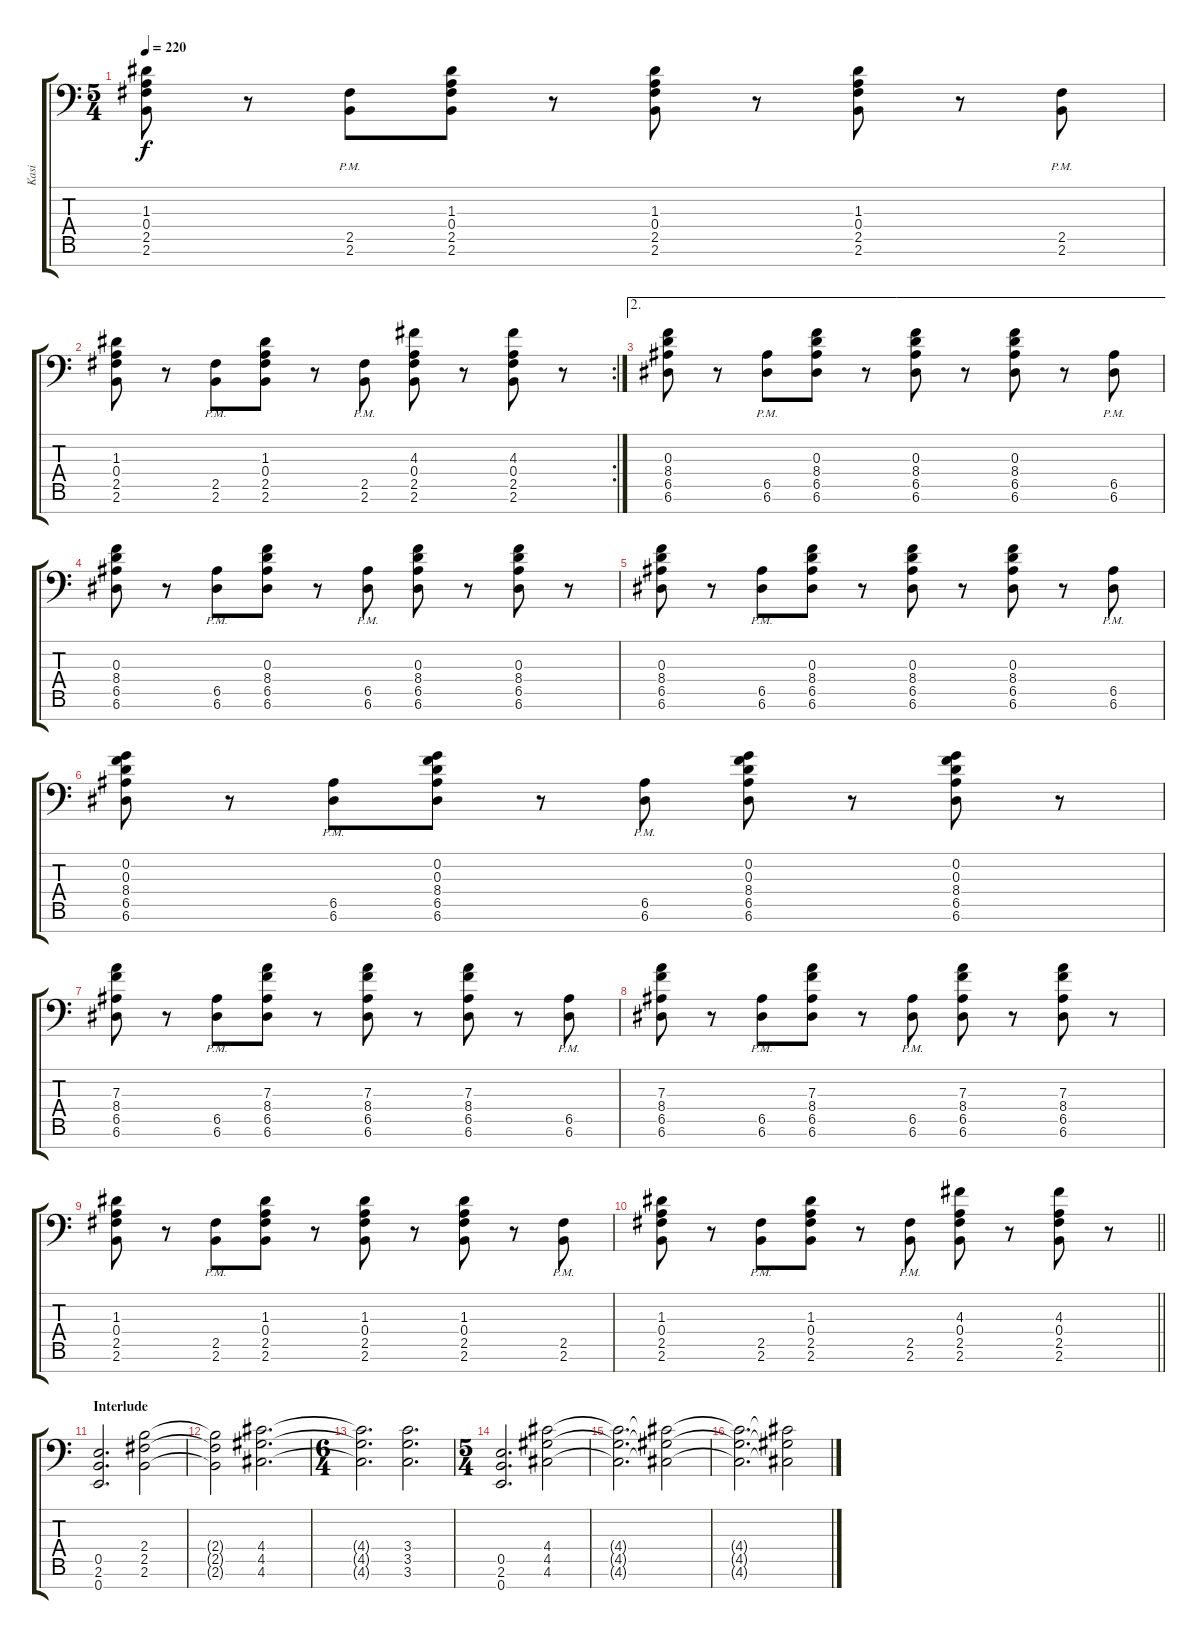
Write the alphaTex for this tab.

\track ("Kasi" "Kasi") {instrument overdrivenguitar}
\staff {score tabs}
\tuning (B3 G3 D3 A2 E2 A1 E1) {hide}
\ts (5 4)
\tempo 220
\clef f4
\ks c
(1.3 0.4 2.5 2.6).8{dy f} r.8 (2.5{pm} 2.6{pm}).8 (1.3 0.4 2.5 2.6).8 r.8 (1.3 0.4 2.5 2.6).8 r.8 (1.3 0.4 2.5 2.6).8 r.8 (2.5{pm} 2.6{pm}).8 |
\rc 2
(1.3 0.4 2.5 2.6).8 r.8 (2.5{pm} 2.6{pm}).8 (1.3 0.4 2.5 2.6).8 r.8 (2.5{pm} 2.6{pm}).8 (4.3 0.4 2.5 2.6).8 r.8 (4.3 0.4 2.5 2.6).8 r.8 |
\ae 2
(0.3 8.4 6.5 6.6).8 r.8 (6.5{pm} 6.6{pm}).8 (0.3 8.4 6.5 6.6).8 r.8 (0.3 8.4 6.5 6.6).8 r.8 (0.3 8.4 6.5 6.6).8 r.8 (6.5{pm} 6.6{pm}).8 |
(0.3 8.4 6.5 6.6).8 r.8 (6.5{pm} 6.6{pm}).8 (0.3 8.4 6.5 6.6).8 r.8 (6.5{pm} 6.6{pm}).8 (0.3 8.4 6.5 6.6).8 r.8 (0.3 8.4 6.5 6.6).8 r.8 |
(0.3 8.4 6.5 6.6).8 r.8 (6.5{pm} 6.6{pm}).8 (0.3 8.4 6.5 6.6).8 r.8 (0.3 8.4 6.5 6.6).8 r.8 (0.3 8.4 6.5 6.6).8 r.8 (6.5{pm} 6.6{pm}).8 |
(0.2 0.3 8.4 6.5 6.6).8 r.8 (6.5{pm} 6.6{pm}).8 (0.2 0.3 8.4 6.5 6.6).8 r.8 (6.5{pm} 6.6{pm}).8 (0.2 0.3 8.4 6.5 6.6).8 r.8 (0.2 0.3 8.4 6.5 6.6).8 r.8 |
(7.3 8.4 6.5 6.6).8 r.8 (6.5{pm} 6.6{pm}).8 (7.3 8.4 6.5 6.6).8 r.8 (7.3 8.4 6.5 6.6).8 r.8 (7.3 8.4 6.5 6.6).8 r.8 (6.5{pm} 6.6{pm}).8 |
(7.3 8.4 6.5 6.6).8 r.8 (6.5{pm} 6.6{pm}).8 (7.3 8.4 6.5 6.6).8 r.8 (6.5{pm} 6.6{pm}).8 (7.3 8.4 6.5 6.6).8 r.8 (7.3 8.4 6.5 6.6).8 r.8 |
(1.3 0.4 2.5 2.6).8 r.8 (2.5{pm} 2.6{pm}).8 (1.3 0.4 2.5 2.6).8 r.8 (1.3 0.4 2.5 2.6).8 r.8 (1.3 0.4 2.5 2.6).8 r.8 (2.5{pm} 2.6{pm}).8 |
\barLineRight lightlight
(1.3 0.4 2.5 2.6).8 r.8 (2.5{pm} 2.6{pm}).8 (1.3 0.4 2.5 2.6).8 r.8 (2.5{pm} 2.6{pm}).8 (4.3 0.4 2.5 2.6).8 r.8 (4.3 0.4 2.5 2.6).8 r.8 |
\section ("" "Interlude")
(0.5 2.6 0.7).2{d} (2.4 2.5 2.6).2 |
(2.4{t} 2.5{t} 2.6{t}).2 (4.4 4.5 4.6).2{d} |
\ts (6 4)
(4.4{t} 4.5{t} 4.6{t}).2{d} (3.4 3.5 3.6).2{d} |
\ts (5 4)
(0.5 2.6 0.7).2{d} (4.4 4.5 4.6).2 |
(4.4{t} 4.5{t} 4.6{t}).2{d} (4.4{t} 4.5{t} 4.6{t}).2 |
(4.4{t} 4.5{t} 4.6{t}).2{d} (4.4{t} 4.5{t} 4.6{t}).2
